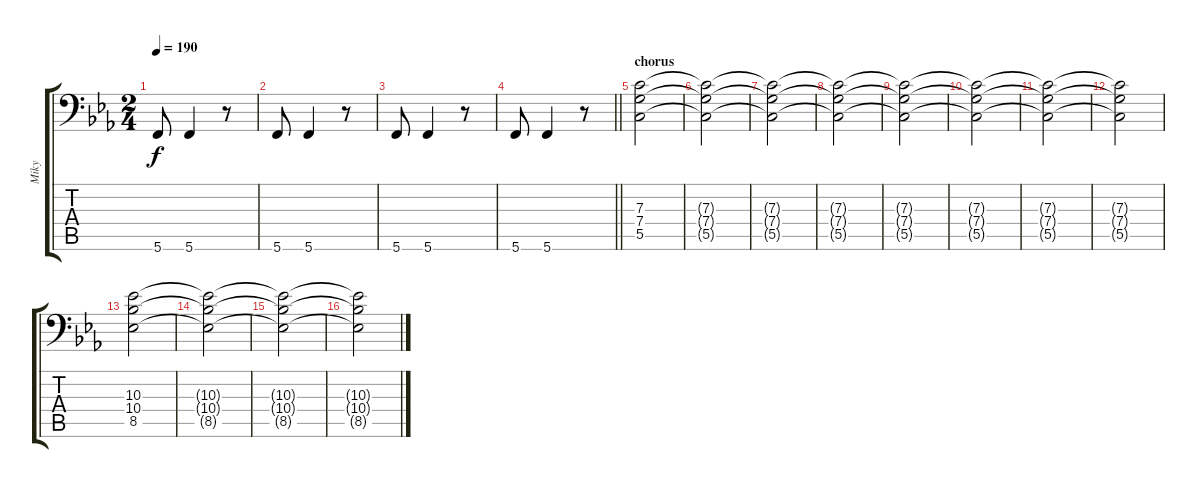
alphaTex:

\track ("Miky" "Miky") {instrument electricbasspick}
\staff {score tabs}
\tuning (D3 A2 F2 C2 G1 C1) {hide}
\ts (2 4)
\tempo 190
\clef f4
\ks eb
5.6.8{dy f} 5.6.4 r.8 |
5.6.8 5.6.4 r.8 |
5.6.8 5.6.4 r.8 |
\barLineRight lightlight
5.6.8 5.6.4 r.8 |
\section ("" "chorus")
(7.3 7.4 5.5).2 |
(7.3{t} 7.4{t} 5.5{t}).2 |
(7.3{t} 7.4{t} 5.5{t}).2 |
(7.3{t} 7.4{t} 5.5{t}).2 |
(7.3{t} 7.4{t} 5.5{t}).2 |
(7.3{t} 7.4{t} 5.5{t}).2 |
(7.3{t} 7.4{t} 5.5{t}).2 |
(7.3{t} 7.4{t} 5.5{t}).2 |
(10.3 10.4 8.5).2 |
(10.3{t} 10.4{t} 8.5{t}).2 |
(10.3{t} 10.4{t} 8.5{t}).2 |
(10.3{t} 10.4{t} 8.5{t}).2
